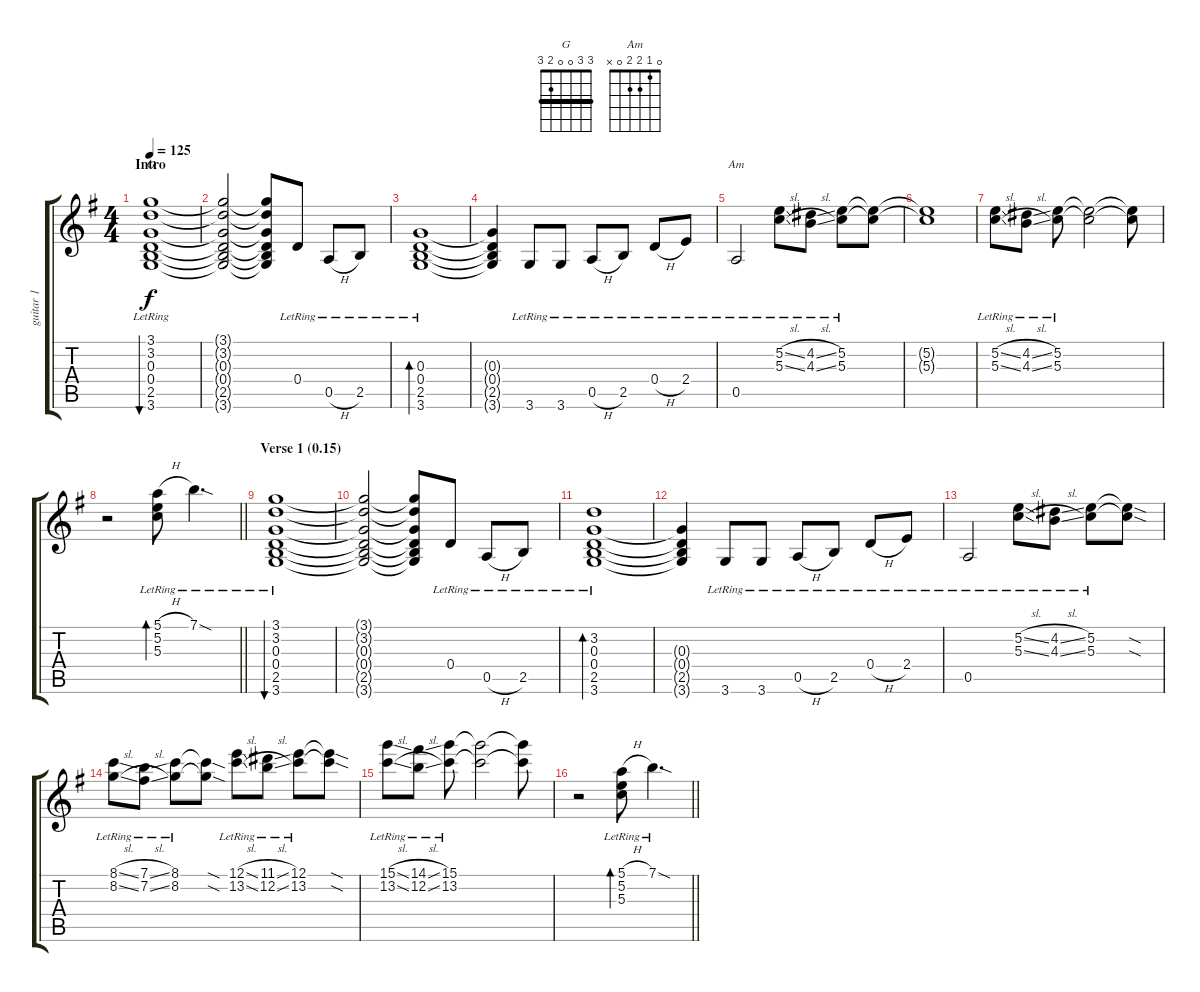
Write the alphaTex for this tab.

\track ("guitar 1" "guitar 1") {instrument electricguitarjazz}
\staff {score tabs}
\tuning (E4 B3 G3 D3 A2 E2) {hide}
\chord ("G" 3 3 0 0 2 3) {barre 3}
\chord ("Am" 0 1 2 2 0 x)
\ts (4 4)
\section ("" "Intro")
\tempo 125
\clef g2
\ks g
(3.1{lr} 3.2{lr} 0.3{lr} 0.4{lr} 2.5{lr} 3.6{lr}).1{bu 30 ch "G" dy f instrument electricguitarjazz} |
(3.1{t} 3.2{t} 0.3{t} 0.4{t} 2.5{t} 3.6{t}).2 (3.1{t} 3.2{t} 0.3{t} 0.4{t} 2.5{t} 3.6{t}).8 0.4{lr}.8 0.5{h lr}.8 2.5{lr}.8 |
(0.3{lr} 0.4{lr} 2.5{lr} 3.6{lr}).1{bd 30} |
(0.3{t} 0.4{t} 2.5{t} 3.6{t}).4 3.6{lr}.8 3.6{lr}.8 0.5{h lr}.8 2.5{lr}.8 0.4{h lr}.8 2.4{lr}.8 |
0.5{lr}.2{ch "Am"} (5.2{sl lr} 5.3{sl lr}).8 (4.2{sl lr} 4.3{sl lr}).8 (5.2{lr} 5.3{lr}).8 (5.2{t} 5.3{t}).8 |
(5.2{t} 5.3{t}).1 |
(5.2{sl lr} 5.3{sl lr}).8 (4.2{sl lr} 4.3{sl lr}).8 (5.2{lr} 5.3{lr}).8 (5.2{t} 5.3{t}).2 (5.2{t} 5.3{t}).8 |
\barLineRight lightlight
r.2 (5.1{h lr} 5.2{lr} 5.3{lr}).8{bd 30} 7.1{sod lr}.4{d} |
\section ("" "Verse 1 (0.15)")
(3.1{lr} 3.2{lr} 0.3{lr} 0.4{lr} 2.5{lr} 3.6{lr}).1{bu 30} |
(3.1{t} 3.2{t} 0.3{t} 0.4{t} 2.5{t} 3.6{t}).2 (3.1{t} 3.2{t} 0.3{t} 0.4{t} 2.5{t} 3.6{t}).8 0.4{lr}.8 0.5{h lr}.8 2.5{lr}.8 |
(3.2{lr} 0.3{lr} 0.4{lr} 2.5{lr} 3.6{lr}).1{bd 30} |
(0.3{t} 0.4{t} 2.5{t} 3.6{t}).4 3.6{lr}.8 3.6{lr}.8 0.5{h lr}.8 2.5{lr}.8 0.4{h lr}.8 2.4{lr}.8 |
0.5{lr}.2 (5.2{sl lr} 5.3{sl lr}).8 (4.2{sl lr} 4.3{sl lr}).8 (5.2{lr} 5.3{lr}).8 (5.2{sod t} 5.3{sod t}).8 |
(8.1{sl lr} 8.2{sl lr}).8 (7.1{sl lr} 7.2{sl lr}).8 (8.1{lr} 8.2{lr}).8 (8.1{sod t} 8.2{sod t}).8 (12.1{sl lr} 13.2{sl lr}).8 (11.1{sl lr} 12.2{sl lr}).8 (12.1{lr} 13.2{lr}).8 (12.1{sod t} 13.2{sod t}).8 |
(15.1{sl lr} 13.2{sl lr}).8 (14.1{sl lr} 12.2{sl lr}).8 (15.1{lr} 13.2{lr}).8 (15.1{t} 13.2{t}).2 (15.1{t} 13.2{t}).8 |
\barLineRight lightlight
r.2 (5.1{h lr} 5.2{lr} 5.3{lr}).8{bd 30} 7.1{sod lr}.4{d}
